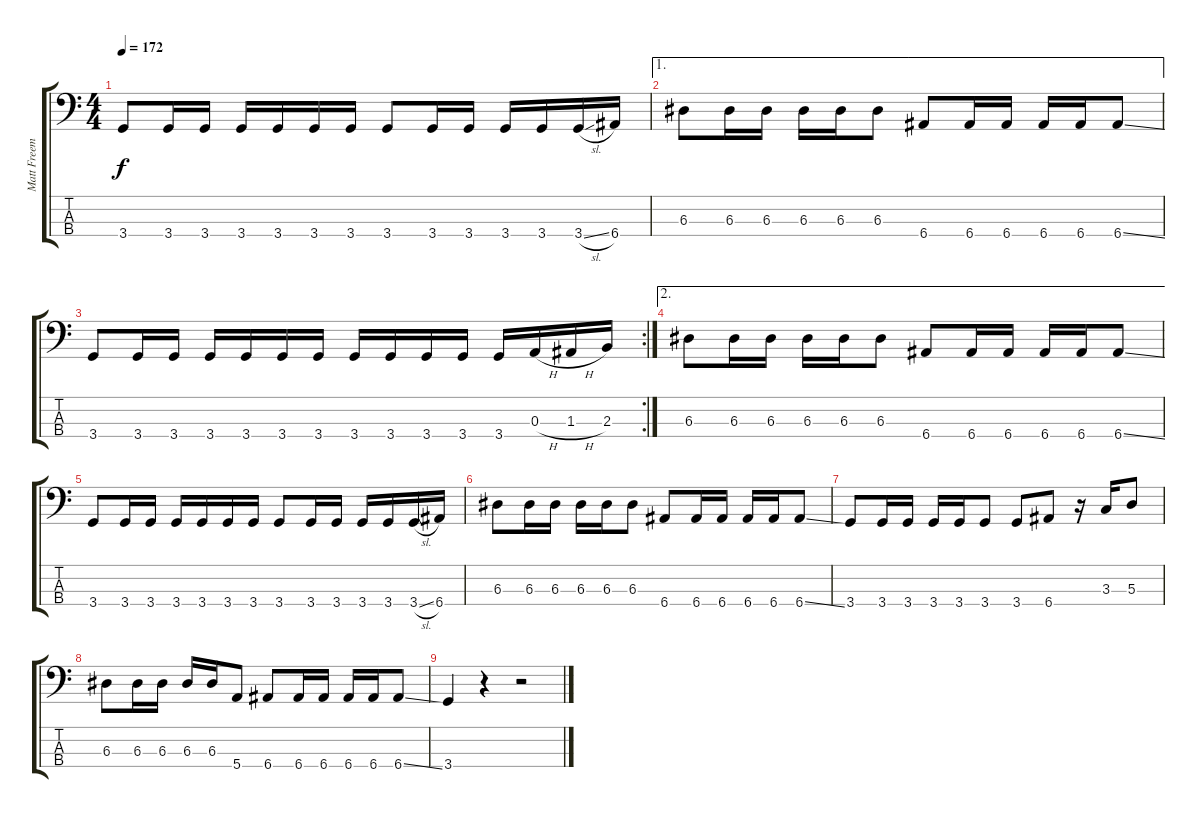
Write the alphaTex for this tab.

\track ("Matt Freeman" "Matt Freem") {instrument electricbasspick}
\staff {score tabs}
\tuning (G2 D2 A1 E1) {hide}
\ts (4 4)
\tempo 172
\clef f4
\ks c
3.4.8{dy f} 3.4.16 3.4.16 3.4.16 3.4.16 3.4.16 3.4.16 3.4.8 3.4.16 3.4.16 3.4.16 3.4.16 3.4{sl}.16 6.4.16 |
\ae 1
6.3.8 6.3.16 6.3.16 6.3.16 6.3.16 6.3.8 6.4.8 6.4.16 6.4.16 6.4.16 6.4.16 6.4{ss}.8 |
\rc 2
3.4.8 3.4.16 3.4.16 3.4.16 3.4.16 3.4.16 3.4.16 3.4.16 3.4.16 3.4.16 3.4.16 3.4.16 0.3{h}.16 1.3{h}.16 2.3.16 |
\ae 2
6.3.8 6.3.16 6.3.16 6.3.16 6.3.16 6.3.8 6.4.8 6.4.16 6.4.16 6.4.16 6.4.16 6.4{ss}.8 |
3.4.8 3.4.16 3.4.16 3.4.16 3.4.16 3.4.16 3.4.16 3.4.8 3.4.16 3.4.16 3.4.16 3.4.16 3.4{sl}.16 6.4.16 |
6.3.8 6.3.16 6.3.16 6.3.16 6.3.16 6.3.8 6.4.8 6.4.16 6.4.16 6.4.16 6.4.16 6.4{ss}.8 |
3.4.8 3.4.16 3.4.16 3.4.16 3.4.16 3.4.8 3.4.8 6.4.8 r.16 3.3.16 5.3.8 |
6.3.8 6.3.16 6.3.16 6.3.16 6.3.16 5.4.8 6.4.8 6.4.16 6.4.16 6.4.16 6.4.16 6.4{ss}.8 |
3.4.4 r.4 r.2
